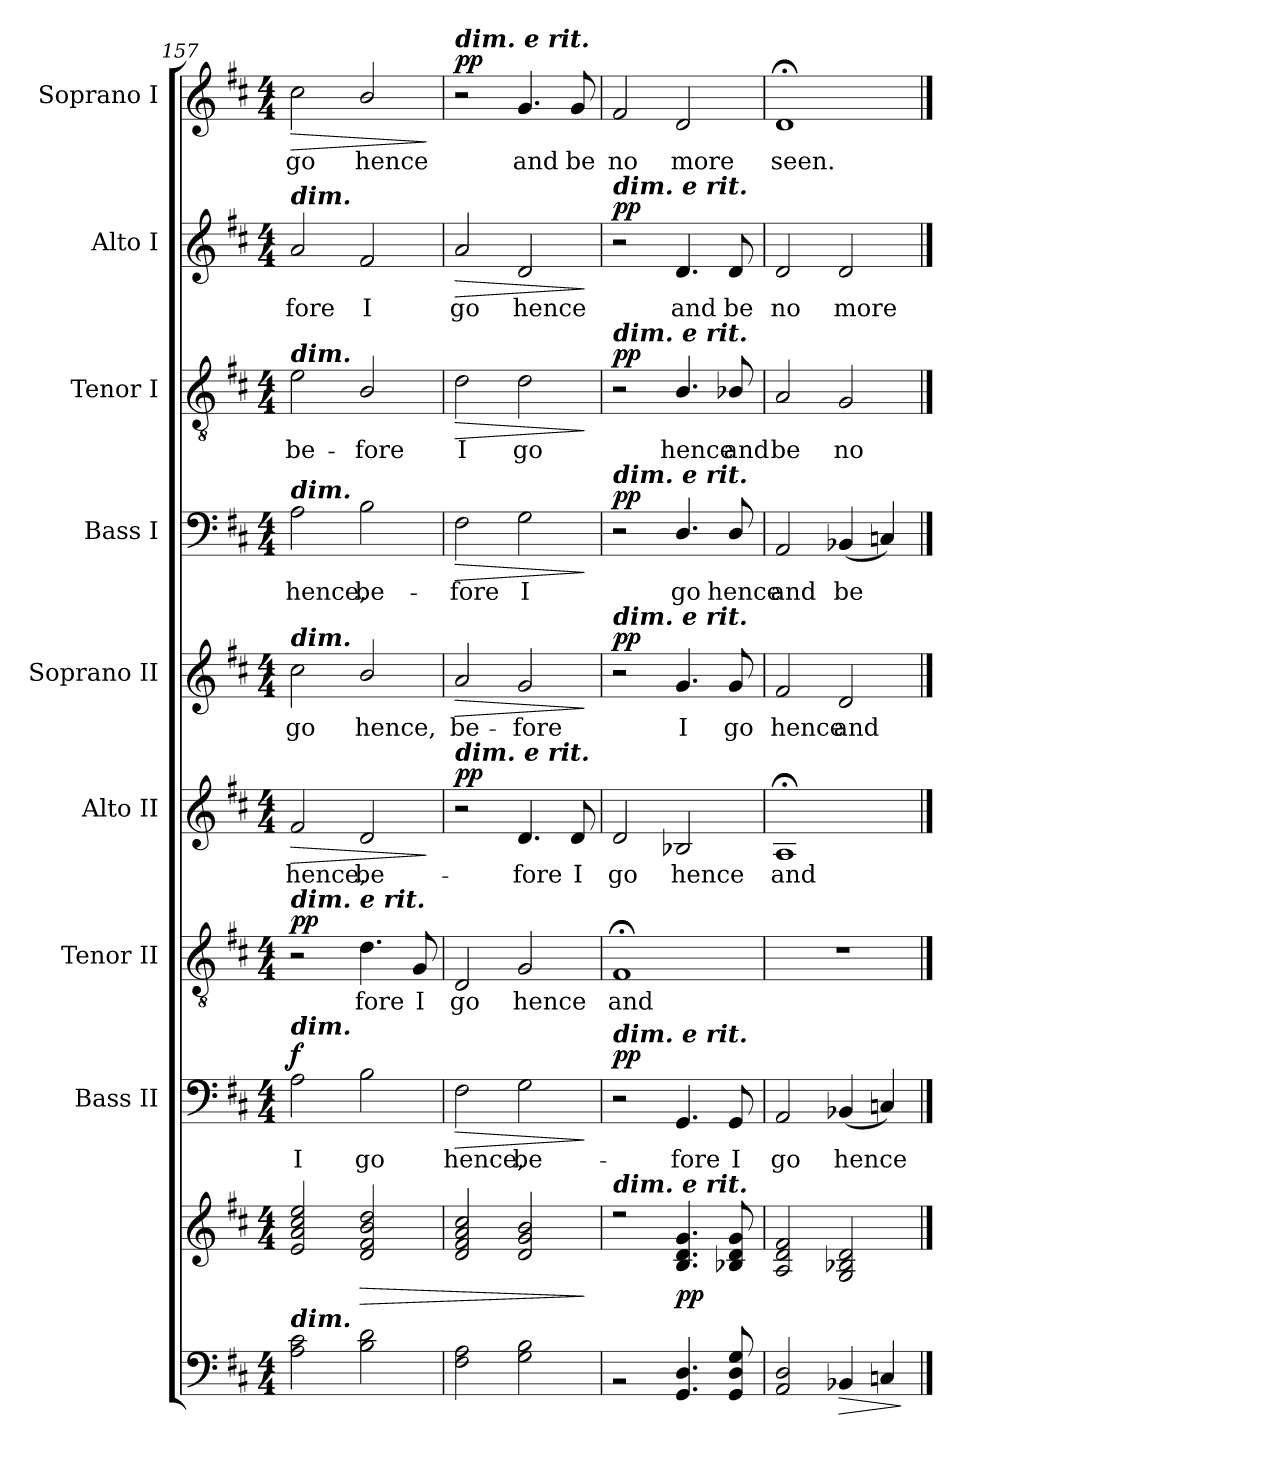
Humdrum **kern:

**kern	**dynam	**kern	**dynam	**kern	**text	**dynam	**kern	**text	**dynam	**kern	**text	**dynam	**kern	**text	**dynam	**kern	**text	**dynam	**kern	**text	**dynam	**kern	**text	**dynam	**kern	**text	**dynam
*part10	*part10	*part9	*part9	*part8	*part8	*part8	*part7	*part7	*part7	*part6	*part6	*part6	*part5	*part5	*part5	*part4	*part4	*part4	*part3	*part3	*part3	*part2	*part2	*part2	*part1	*part1	*part1
*staff10	*staff10	*staff9	*staff9	*staff8	*staff8	*staff8	*staff7	*staff7	*staff7	*staff6	*staff6	*staff6	*staff5	*staff5	*staff5	*staff4	*staff4	*staff4	*staff3	*staff3	*staff3	*staff2	*staff2	*staff2	*staff1	*staff1	*staff1
*	*	*	*	*I"Bass II	*	*	*I"Tenor II	*	*	*I"Alto II	*	*	*I"Soprano II	*	*	*I"Bass I	*	*	*I"Tenor I	*	*	*I"Alto I	*	*	*I"Soprano I	*	*
*	*	*	*	*I'B2	*	*	*I'T2	*	*	*I'A2	*	*	*I'S2	*	*	*I'B1	*	*	*I'T1	*	*	*I'A1	*	*	*I'S1	*	*
*clefF4	*	*clefG2	*	*clefF4	*	*	*clefGv2	*	*	*clefG2	*	*	*clefG2	*	*	*clefF4	*	*	*clefGv2	*	*	*clefG2	*	*	*clefG2	*	*
*k[f#c#]	*	*k[f#c#]	*	*k[f#c#]	*	*	*k[f#c#]	*	*	*k[f#c#]	*	*	*k[f#c#]	*	*	*k[f#c#]	*	*	*k[f#c#]	*	*	*k[f#c#]	*	*	*k[f#c#]	*	*
*D:	*	*D:	*	*D:	*	*	*D:	*	*	*D:	*	*	*D:	*	*	*D:	*	*	*D:	*	*	*D:	*	*	*D:	*	*
*M4/4	*	*M4/4	*	*M4/4	*	*	*M4/4	*	*	*M4/4	*	*	*M4/4	*	*	*M4/4	*	*	*M4/4	*	*	*M4/4	*	*	*M4/4	*	*
=157	=157	=157	=157	=157	=157	=157	=157	=157	=157	=157	=157	=157	=157	=157	=157	=157	=157	=157	=157	=157	=157	=157	=157	=157	=157	=157	=157
*^	*	*^	*	*	*	*	*	*	*	*	*	*	*	*	*	*	*	*	*	*	*	*	*	*	*	*	*
!	!	!	!	!	!	!	!	!	!	!	!	!	!	!	!	!	!	!	!	!	!	!	!	!LO:TX:a:Bi:t=dim.	!	!	!	!	!
!	!	!	!	!	!	!	!	!	!	!	!	!	!	!	!	!	!	!	!	!	!LO:TX:a:Bi:t=dim.	!	!	!	!	!	!	!	!
!	!	!	!	!	!	!	!	!	!	!	!	!	!	!	!	!	!	!LO:TX:a:Bi:t=dim.	!	!	!	!	!	!	!	!	!	!	!
!	!	!	!	!	!	!	!	!	!	!	!	!	!	!	!LO:TX:a:Bi:t=dim.	!	!	!	!	!	!	!	!	!	!	!	!	!	!
!	!	!	!	!	!	!	!	!	!LO:TX:a:Bi:t=dim. e rit.	!	!	!	!	!	!	!	!	!	!	!	!	!	!	!	!	!	!	!	!
!	!	!	!	!	!	!LO:TX:a:Bi:t=dim.	!	!	!	!	!	!	!	!	!	!	!	!	!	!	!	!	!	!	!	!	!	!	!
!LO:TX:a:Bi:t=dim.	!	!	!	!	!	!	!	!	!	!	!	!	!	!	!	!	!	!	!	!	!	!	!	!	!	!	!	!	!
!	!	!	!	!	!	!	!LO:LY:b	!LO:DY:b	!	!	!LO:DY:b	!	!LO:LY:b	!LO:HP:b	!	!LO:LY:b	!	!	!LO:LY:b	!	!	!LO:LY:b	!	!	!LO:LY:b	!	!	!LO:LY:b	!LO:HP:b
1ryy	2A\ 2c#\	.	2e/ 2a/ 2cc#/ 2ee/	1ryy	.	2A\	I	f	2r	.	pp	2f#/	hence,	>	2cc#\	go	.	2A\	hence,	.	2e\	be-	.	2a/	-fore	.	2cc#\	go	>
!	!	!	!	!	!LO:HP:b	!	!LO:LY:b	!	!	!LO:LY:b	!	!	!LO:LY:b	!	!	!LO:LY:b	!	!	!LO:LY:b	!	!	!LO:LY:b	!	!	!LO:LY:b	!	!	!LO:LY:b	!
.	2B\ 2d\	.	2d/ 2f#/ 2b/ 2dd/	.	>	2B\	go	.	4.d\	-fore	.	2d/	be-	.	2b/	hence,	.	2B\	be-	.	2B/	-fore	.	2f#/	I	.	2b/	hence	.
!	!	!	!	!	!	!	!	!	!	!LO:LY:b	!	!	!	!	!	!	!	!	!	!	!	!	!	!	!	!	!	!	!
.	.	.	.	.	.	.	.	.	8G/	I	.	.	.	.	.	.	.	.	.	.	.	.	.	.	.	.	.	.	.
*v	*v	*	*	*	*	*	*	*	*	*	*	*	*	*	*	*	*	*	*	*	*	*	*	*	*	*	*	*	*
*	*	*v	*v	*	*	*	*	*	*	*	*	*	*	*	*	*	*	*	*	*	*	*	*	*	*	*	*	*
.	.	.	.	.	.	.	.	.	.	.	.	]	.	.	.	.	.	.	.	.	.	.	.	.	.	.	]
=158	=158	=158	=158	=158	=158	=158	=158	=158	=158	=158	=158	=158	=158	=158	=158	=158	=158	=158	=158	=158	=158	=158	=158	=158	=158	=158	=158
*^	*	*^	*	*	*	*	*	*	*	*	*	*	*	*	*	*	*	*	*	*	*	*	*	*	*	*	*
!	!	!	!	!	!	!	!	!	!	!	!	!	!	!	!	!	!	!	!	!	!	!	!	!	!	!	!LO:TX:a:Bi:t=dim. e rit.	!	!
!	!	!	!	!	!	!	!	!	!	!	!	!LO:TX:a:Bi:t=dim. e rit.	!	!	!	!	!	!	!	!	!	!	!	!	!	!	!	!	!
!	!	!	!	!	!	!	!LO:LY:b	!LO:HP:b	!	!LO:LY:b	!	!	!	!LO:DY:b	!	!LO:LY:b	!LO:HP:b	!	!LO:LY:b	!LO:HP:b	!	!LO:LY:b	!LO:HP:b	!	!LO:LY:b	!LO:HP:b	!	!	!LO:DY:b
1ryy	2F#\ 2A\	.	2d/ 2f#/ 2a/ 2cc#/	1ryy	.	2F#\	hence,	>	2D/	go	.	2r	.	pp	2a/	be-	>	2F#\	-fore	>	2d\	I	>	2a/	go	>	2r	.	pp
!	!	!	!	!	!	!	!LO:LY:b	!	!	!LO:LY:b	!	!	!LO:LY:b	!	!	!LO:LY:b	!	!	!LO:LY:b	!	!	!LO:LY:b	!	!	!LO:LY:b	!	!	!LO:LY:b	!
.	2G\ 2B\	.	2d/ 2g/ 2b/	.	.	2G\	be-	.	2G/	hence	.	4.d/	-fore	.	2g/	-fore	.	2G\	I	.	2d\	go	.	2d/	hence	.	4.g/	and	.
!	!	!	!	!	!	!	!	!	!	!	!	!	!LO:LY:b	!	!	!	!	!	!	!	!	!	!	!	!	!	!	!LO:LY:b	!
.	.	.	.	.	.	.	.	.	.	.	.	8d/	I	.	.	.	.	.	.	.	.	.	.	.	.	.	8g/	be	.
*v	*v	*	*	*	*	*	*	*	*	*	*	*	*	*	*	*	*	*	*	*	*	*	*	*	*	*	*	*	*
*	*	*v	*v	*	*	*	*	*	*	*	*	*	*	*	*	*	*	*	*	*	*	*	*	*	*	*	*	*
.	.	.	]	.	.	]	.	.	.	.	.	.	.	.	]	.	.	]	.	.	]	.	.	]	.	.	.
=159	=159	=159	=159	=159	=159	=159	=159	=159	=159	=159	=159	=159	=159	=159	=159	=159	=159	=159	=159	=159	=159	=159	=159	=159	=159	=159	=159
*^	*	*^	*	*	*	*	*	*	*	*	*	*	*	*	*	*	*	*	*	*	*	*	*	*	*	*	*
!	!	!	!	!	!	!	!	!	!	!	!	!	!	!	!	!	!	!	!	!	!	!	!	!LO:TX:a:Bi:t=dim. e rit.	!	!	!	!	!
!	!	!	!	!	!	!	!	!	!	!	!	!	!	!	!	!	!	!	!	!	!LO:TX:a:Bi:t=dim. e rit.	!	!	!	!	!	!	!	!
!	!	!	!	!	!	!	!	!	!	!	!	!	!	!	!	!	!	!LO:TX:a:Bi:t=dim. e rit.	!	!	!	!	!	!	!	!	!	!	!
!	!	!	!	!	!	!	!	!	!	!	!	!	!	!	!LO:TX:a:Bi:t=dim. e rit.	!	!	!	!	!	!	!	!	!	!	!	!	!	!
!	!	!	!	!	!	!LO:TX:a:Bi:t=dim. e rit.	!	!	!	!	!	!	!	!	!	!	!	!	!	!	!	!	!	!	!	!	!	!	!
!	!	!	!LO:TX:a:Bi:t=dim. e rit.	!	!	!	!	!	!	!	!	!	!	!	!	!	!	!	!	!	!	!	!	!	!	!	!	!	!
!	!	!	!	!	!	!	!	!LO:DY:b	!	!LO:LY:b	!	!	!LO:LY:b	!	!	!	!LO:DY:b	!	!	!LO:DY:b	!	!	!LO:DY:b	!	!	!LO:DY:b	!	!LO:LY:b	!
1ryy	2r	.	2r	1ryy	.	2r	.	pp	1F#;	and	.	2d/	go	.	2r	.	pp	2r	.	pp	2r	.	pp	2r	.	pp	2f#/	no	.
!	!	!	!	!	!LO:DY:b	!	!LO:LY:b	!	!	!	!	!	!LO:LY:b	!	!	!LO:LY:b	!	!	!LO:LY:b	!	!	!LO:LY:b	!	!	!LO:LY:b	!	!	!LO:LY:b	!
.	4.GG/ 4.D/	.	4.B/ 4.d/ 4.g/	.	pp	4.GG/	-fore	.	.	.	.	2B-X/	hence	.	4.g/	I	.	4.D/	go	.	4.B/	hence	.	4.d/	and	.	2d/	more	.
!	!	!	!	!	!	!	!LO:LY:b	!	!	!	!	!	!	!	!	!LO:LY:b	!	!	!LO:LY:b	!	!	!LO:LY:b	!	!	!LO:LY:b	!	!	!	!
.	8GG/ 8D/ 8G/	.	8B-X/ 8d/ 8g/	.	.	8GG/	I	.	.	.	.	.	.	.	8g/	go	.	8D/	hence	.	8B-X/	and	.	8d/	be	.	.	.	.
=160	=160	=160	=160	=160	=160	=160	=160	=160	=160	=160	=160	=160	=160	=160	=160	=160	=160	=160	=160	=160	=160	=160	=160	=160	=160	=160	=160	=160	=160
!	!	!	!	!	!	!	!LO:LY:b	!	!	!	!	!	!LO:LY:b	!	!	!LO:LY:b	!	!	!LO:LY:b	!	!	!LO:LY:b	!	!	!LO:LY:b	!	!	!LO:LY:b	!
1ryy	2AA/ 2D/	.	2A/ 2d/ 2f#/	1ryy	.	2AA/	go	.	1r	.	.	1A;	and	.	2f#/	hence	.	2AA/	and	.	2A/	be	.	2d/	no	.	1d;	seen.	.
!	!	!LO:HP:b	!	!	!	!	!LO:LY:b	!	!	!	!	!	!	!	!	!LO:LY:b	!	!	!LO:LY:b	!	!	!LO:LY:b	!	!	!LO:LY:b	!	!	!	!
.	4BB-X/	>	2G/ 2B-X/ 2d/	.	.	(<4BB-X/	hence	.	.	.	.	.	.	.	2d/	and	.	(<4BB-X/	be	.	2G/	no	.	2d/	more	.	.	.	.
.	4Cn/	.	.	.	.	4Cn/)	.	.	.	.	.	.	.	.	.	.	.	4Cn/)	.	.	.	.	.	.	.	.	.	.	.
*v	*v	*	*	*	*	*	*	*	*	*	*	*	*	*	*	*	*	*	*	*	*	*	*	*	*	*	*	*	*
*	*	*v	*v	*	*	*	*	*	*	*	*	*	*	*	*	*	*	*	*	*	*	*	*	*	*	*	*	*
.	]	.	.	.	.	.	.	.	.	.	.	.	.	.	.	.	.	.	.	.	.	.	.	.	.	.	.
==	==	==	==	==	==	==	==	==	==	==	==	==	==	==	==	==	==	==	==	==	==	==	==	==	==	==	==
*-	*-	*-	*-	*-	*-	*-	*-	*-	*-	*-	*-	*-	*-	*-	*-	*-	*-	*-	*-	*-	*-	*-	*-	*-	*-	*-	*-
